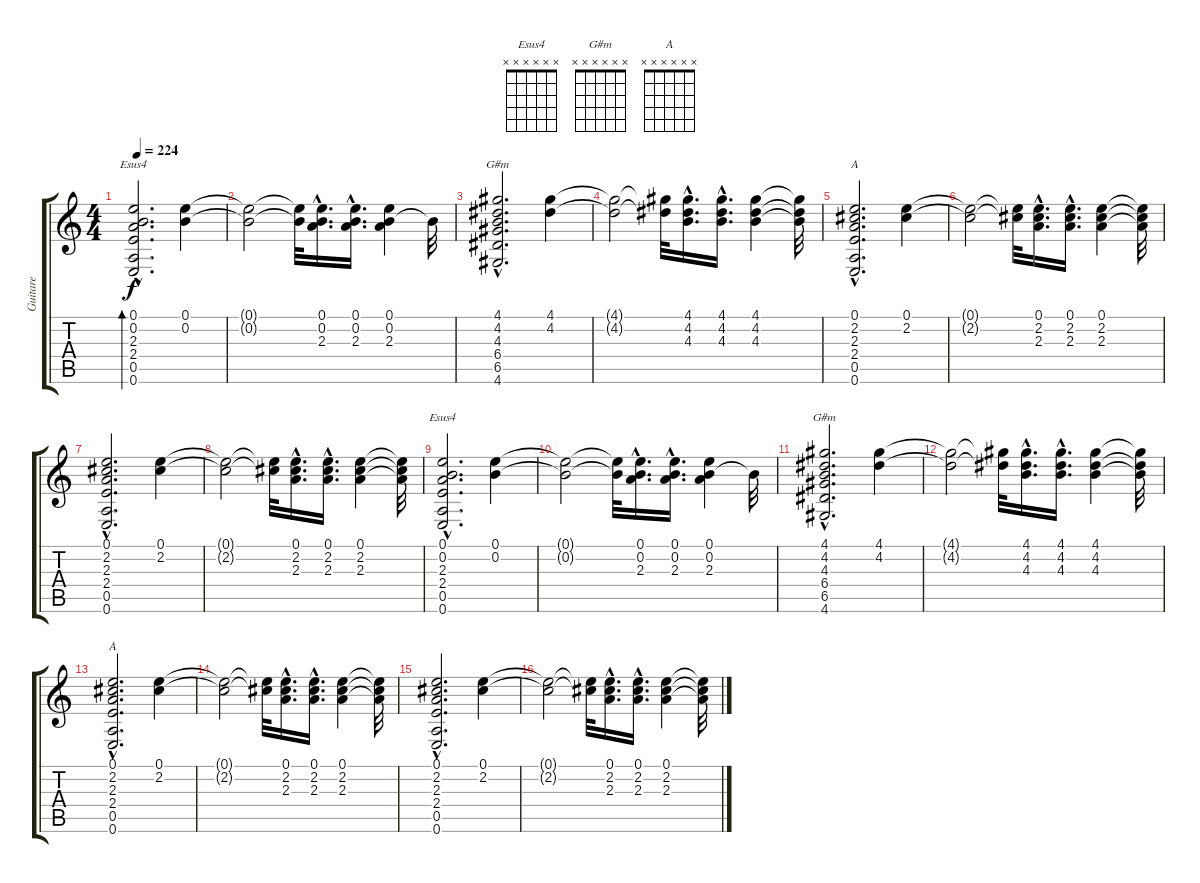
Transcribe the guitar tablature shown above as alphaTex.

\track ("Guitare" "Guitare") {instrument acousticguitarnylon}
\staff {score tabs}
\tuning (E4 B3 G3 D3 A2 E2) {hide}
\chord ("Esus4" 0 0 2 2 0 0)
\chord ("G#m" 4 4 4 6 6 4) {firstfret 4}
\chord ("A" 0 2 2 2 0 0)
\chord ("Esus4" x x x x x x) {firstfret 0}
\chord ("G#m" x x x x x x) {firstfret 0}
\chord ("A" x x x x x x) {firstfret 0}
\ts (4 4)
\tempo 224
\clef g2
\ks c
(0.1{hac} 0.2{hac} 2.3{hac} 2.4{hac} 0.5{hac} 0.6{hac}).2{d bd 120 ch "Esus4" dy f} (0.1 0.2).4 |
(0.1{t} 0.2{t}).2 (0.1{t} 0.2{t}).32 (0.1{hac} 0.2{hac} 2.3{hac}).16{d} (0.1{hac} 0.2{hac} 2.3{hac}).16{d} (0.1 0.2 2.3).4 0.2{t}.32 |
(4.1{hac} 4.2{hac} 4.3{hac} 6.4{hac} 6.5{hac} 4.6{hac}).2{d ch "G#m"} (4.1 4.2).4 |
(4.1{t} 4.2{t}).2 (4.1{t} 4.2{t}).32 (4.1{hac} 4.2{hac} 4.3{hac}).16{d} (4.1{hac} 4.2{hac} 4.3{hac}).16{d} (4.1 4.2 4.3).4 (4.1{t} 4.2{t} 4.3{t}).32 |
(0.1{hac} 2.2{hac} 2.3{hac} 2.4{hac} 0.5{hac} 0.6{hac}).2{d ch "A"} (0.1 2.2).4 |
(0.1{t} 2.2{t}).2 (0.1{t} 2.2{t}).32 (0.1{hac} 2.2{hac} 2.3{hac}).16{d} (0.1{hac} 2.2{hac} 2.3{hac}).16{d} (0.1 2.2 2.3).4 (0.1{t} 2.2{t} 2.3{t}).32 |
(0.1{hac} 2.2{hac} 2.3{hac} 2.4{hac} 0.5{hac} 0.6{hac}).2{d} (0.1 2.2).4 |
(0.1{t} 2.2{t}).2 (0.1{t} 2.2{t}).32 (0.1{hac} 2.2{hac} 2.3{hac}).16{d} (0.1{hac} 2.2{hac} 2.3{hac}).16{d} (0.1 2.2 2.3).4 (0.1{t} 2.2{t} 2.3{t}).32 |
(0.1{hac} 0.2{hac} 2.3{hac} 2.4{hac} 0.5{hac} 0.6{hac}).2{d ch "Esus4"} (0.1 0.2).4 |
(0.1{t} 0.2{t}).2 (0.1{t} 0.2{t}).32 (0.1{hac} 0.2{hac} 2.3{hac}).16{d} (0.1{hac} 0.2{hac} 2.3{hac}).16{d} (0.1 0.2 2.3).4 0.2{t}.32 |
(4.1{hac} 4.2{hac} 4.3{hac} 6.4{hac} 6.5{hac} 4.6{hac}).2{d ch "G#m"} (4.1 4.2).4 |
(4.1{t} 4.2{t}).2 (4.1{t} 4.2{t}).32 (4.1{hac} 4.2{hac} 4.3{hac}).16{d} (4.1{hac} 4.2{hac} 4.3{hac}).16{d} (4.1 4.2 4.3).4 (4.1{t} 4.2{t} 4.3{t}).32 |
(0.1{hac} 2.2{hac} 2.3{hac} 2.4{hac} 0.5{hac} 0.6{hac}).2{d ch "A"} (0.1 2.2).4 |
(0.1{t} 2.2{t}).2 (0.1{t} 2.2{t}).32 (0.1{hac} 2.2{hac} 2.3{hac}).16{d} (0.1{hac} 2.2{hac} 2.3{hac}).16{d} (0.1 2.2 2.3).4 (0.1{t} 2.2{t} 2.3{t}).32 |
(0.1{hac} 2.2{hac} 2.3{hac} 2.4{hac} 0.5{hac} 0.6{hac}).2{d} (0.1 2.2).4 |
(0.1{t} 2.2{t}).2 (0.1{t} 2.2{t}).32 (0.1{hac} 2.2{hac} 2.3{hac}).16{d} (0.1{hac} 2.2{hac} 2.3{hac}).16{d} (0.1 2.2 2.3).4 (0.1{t} 2.2{t} 2.3{t}).32
